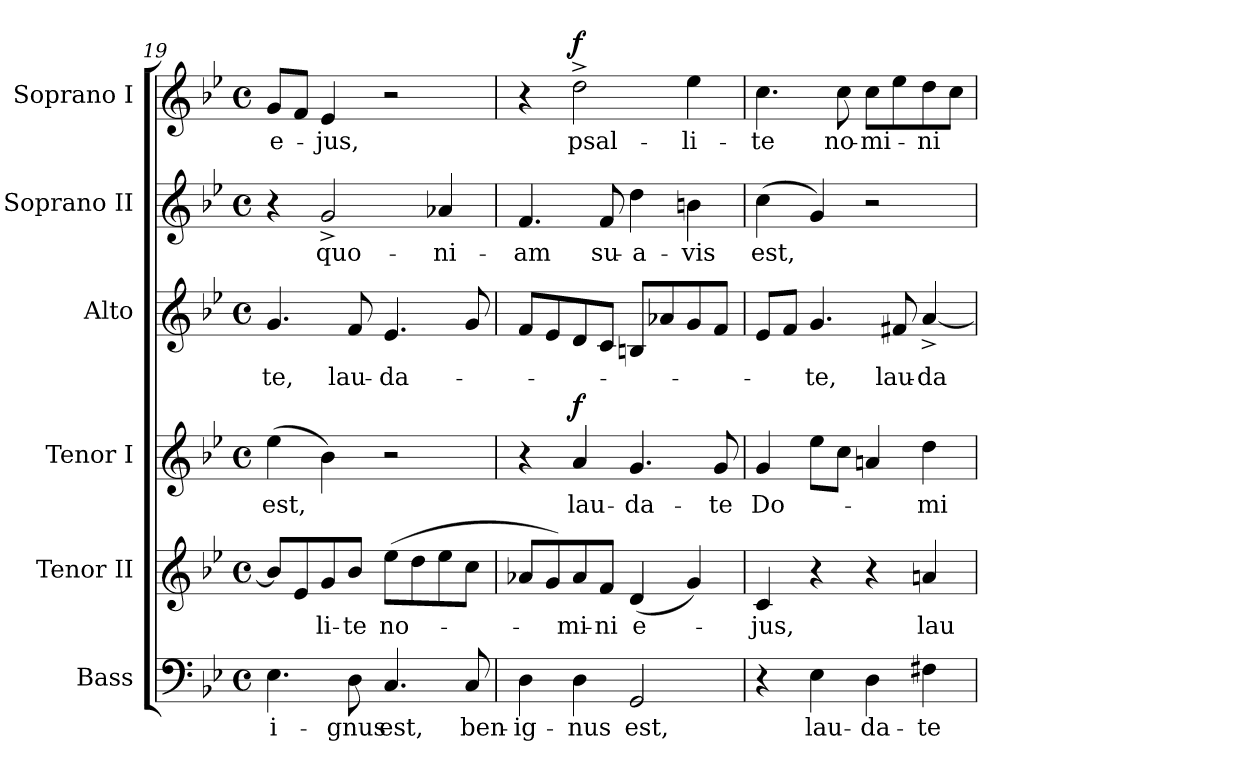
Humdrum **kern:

**kern	**text	**kern	**text	**kern	**text	**dynam	**kern	**text	**kern	**text	**kern	**text	**dynam
*part6	*part6	*part5	*part5	*part4	*part4	*part4	*part3	*part3	*part2	*part2	*part1	*part1	*part1
*staff6	*staff6	*staff5	*staff5	*staff4	*staff4	*staff4	*staff3	*staff3	*staff2	*staff2	*staff1	*staff1	*staff1
*I"Bass	*	*I"Tenor II	*	*I"Tenor I	*	*	*I"Alto	*	*I"Soprano II	*	*I"Soprano I	*	*
*I'B.	*	*I'T. II	*	*I'T. I	*	*	*I'A.	*	*I'S. II	*	*I'S. I	*	*
*clefF4	*	*clefG2	*	*clefG2	*	*	*clefG2	*	*clefG2	*	*clefG2	*	*
*	*	*ITrd7c12	*	*ITrd7c12	*	*	*	*	*	*	*	*	*
*k[b-e-]	*	*k[b-e-]	*	*k[b-e-]	*	*	*k[b-e-]	*	*k[b-e-]	*	*k[b-e-]	*	*
*B-:	*	*B-:	*	*B-:	*	*	*B-:	*	*B-:	*	*B-:	*	*
*M4/4	*	*M4/4	*	*M4/4	*	*	*M4/4	*	*M4/4	*	*M4/4	*	*
*met(c)	*	*met(c)	*	*met(c)	*	*	*met(c)	*	*met(c)	*	*met(c)	*	*
=19	=19	=19	=19	=19	=19	=19	=19	=19	=19	=19	=19	=19	=19
!	!LO:LY:b:color=#000000	!	!	!	!	!	!	!	!	!	!	!	!
!	!	!	!	!	!LO:LY:b:color=#000000	!	!	!	!	!	!	!	!
!	!	!	!	!	!	!	!	!LO:LY:b:color=#000000	!	!	!	!	!
!	!	!	!	!	!	!	!	!	!	!	!	!LO:LY:b:color=#000000	!
4.E-i\	-i-	8B-i/L]	.	(4e-i\	est,	.	4.gi/	-te,	4r	.	8gi/L	e-	.
.	.	8E-i/	.	.	.	.	.	.	.	.	8fi/J	.	.
!	!	!	!LO:LY:b:color=#000000	!	!	!	!	!	!	!	!	!	!
!	!	!	!	!	!	!	!	!	!	!LO:LY:b:color=#000000	!	!	!
!	!	!	!	!	!	!	!	!	!	!	!	!LO:LY:b:color=#000000	!
.	.	8Gi/	-li-	4B-i\)	.	.	.	.	2g^i/	quo-	4e-i/	-jus,	.
!	!LO:LY:b:color=#000000	!	!	!	!	!	!	!	!	!	!	!	!
!	!	!	!LO:LY:b:color=#000000	!	!	!	!	!	!	!	!	!	!
!	!	!	!	!	!	!	!	!LO:LY:b:color=#000000	!	!	!	!	!
8Di\	-gnus	8B-i/J	-te	.	.	.	8fi/	lau-	.	.	.	.	.
!	!LO:LY:b:color=#000000	!	!	!	!	!	!	!	!	!	!	!	!
!	!	!	!LO:LY:b:color=#000000	!	!	!	!	!	!	!	!	!	!
!	!	!	!	!	!	!	!	!LO:LY:b:color=#000000	!	!	!	!	!
4.Ci/	est,	(8e-i\L	no-	2r	.	.	4.e-i/	-da-	.	.	2r	.	.
.	.	8di\	.	.	.	.	.	.	.	.	.	.	.
!	!	!	!	!	!	!	!	!	!	!LO:LY:b:color=#000000	!	!	!
.	.	8e-i\	.	.	.	.	.	.	4a-Xi/	-ni-	.	.	.
!	!LO:LY:b:color=#000000	!	!	!	!	!	!	!	!	!	!	!	!
8Ci/	ben-	8ci\J	.	.	.	.	8gi/	.	.	.	.	.	.
!!LO:LB:g=z
=20	=20	=20	=20	=20	=20	=20	=20	=20	=20	=20	=20	=20	=20
!	!LO:LY:b:color=#000000	!	!	!	!	!	!	!	!	!	!	!	!
!	!	!	!	!	!	!	!	!	!	!LO:LY:b:color=#000000	!	!	!
4Di\	-ig-	8A-Xi/L	.	4r	.	.	8fi/L	.	4.fi/	-am	4r	.	.
.	.	8Gi/)	.	.	.	.	8e-i/	.	.	.	.	.	.
!	!LO:LY:b:color=#000000	!	!	!	!	!	!	!	!	!	!	!	!
!	!	!	!LO:LY:b:color=#000000	!	!	!	!	!	!	!	!	!	!
!	!	!	!	!	!LO:LY:b:color=#000000	!	!	!	!	!	!	!	!
!	!	!	!	!	!	!	!	!	!	!	!	!LO:LY:b:color=#000000	!
4Di\	-nus	8A-i/	-mi-	4Ai/	lau-	f	8di/	.	.	.	2dd^i\	psal-	f
!	!	!	!LO:LY:b:color=#000000	!	!	!	!	!	!	!	!	!	!
!	!	!	!	!	!	!	!	!	!	!LO:LY:b:color=#000000	!	!	!
.	.	8Fi/J	-ni	.	.	.	8ci/J	.	8fi/	su-	.	.	.
!	!LO:LY:b:color=#000000	!	!	!	!	!	!	!	!	!	!	!	!
!	!	!	!LO:LY:b:color=#000000	!	!	!	!	!	!	!	!	!	!
!	!	!	!	!	!LO:LY:b:color=#000000	!	!	!	!	!	!	!	!
!	!	!	!	!	!	!	!	!	!	!LO:LY:b:color=#000000	!	!	!
2GGi/	est,	(4Di/	e-	4.Gi/	-da-	.	8Bni/L	.	4ddi\	-a-	.	.	.
.	.	.	.	.	.	.	8a-Xi/	.	.	.	.	.	.
!	!	!	!	!	!	!	!	!	!	!LO:LY:b:color=#000000	!	!	!
!	!	!	!	!	!	!	!	!	!	!	!	!LO:LY:b:color=#000000	!
.	.	4Gi/)	.	.	.	.	8gi/	.	4bni\	-vis	4ee-i\	-li-	.
!	!	!	!	!	!LO:LY:b:color=#000000	!	!	!	!	!	!	!	!
.	.	.	.	8Gi/	-te	.	8fi/J	.	.	.	.	.	.
=21	=21	=21	=21	=21	=21	=21	=21	=21	=21	=21	=21	=21	=21
!	!	!	!LO:LY:b:color=#000000	!	!	!	!	!	!	!	!	!	!
!	!	!	!	!	!LO:LY:b:color=#000000	!	!	!	!	!	!	!	!
!	!	!	!	!	!	!	!	!	!	!LO:LY:b:color=#000000	!	!	!
!	!	!	!	!	!	!	!	!	!	!	!	!LO:LY:b:color=#000000	!
4r	.	4Ci/	-jus,	4Gi/	Do-	.	8e-i/L	.	(4cci\	est,	4.cci\	-te	.
.	.	.	.	.	.	.	8fi/J	.	.	.	.	.	.
!	!LO:LY:b:color=#000000	!	!	!	!	!	!	!	!	!	!	!	!
!	!	!	!	!	!	!	!	!LO:LY:b:color=#000000	!	!	!	!	!
4E-i\	lau-	4r	.	8e-i\L	.	.	4.gi/	-te,	4gi/)	.	.	.	.
!	!	!	!	!	!	!	!	!	!	!	!	!LO:LY:b:color=#000000	!
.	.	.	.	8ci\J	.	.	.	.	.	.	8cci\	no-	.
!	!LO:LY:b:color=#000000	!	!	!	!	!	!	!	!	!	!	!	!
!	!	!	!	!	!	!	!	!	!	!	!	!LO:LY:b:color=#000000	!
4Di\	-da-	4r	.	4Ani/	.	.	.	.	2r	.	8cci\L	-mi-	.
!	!	!	!	!	!	!	!	!LO:LY:b:color=#000000	!	!	!	!	!
.	.	.	.	.	.	.	8f#Xi/	lau-	.	.	8ee-i\	.	.
!	!LO:LY:b:color=#000000	!	!	!	!	!	!	!	!	!	!	!	!
!	!	!	!LO:LY:b:color=#000000	!	!	!	!	!	!	!	!	!	!
!	!	!	!	!	!LO:LY:b:color=#000000	!	!	!	!	!	!	!	!
!	!	!	!	!	!	!	!	!LO:LY:b:color=#000000	!	!	!	!	!
!	!	!	!	!	!	!	!	!	!	!	!	!LO:LY:b:color=#000000	!
4F#Xi\	-te	4Ani/	lau-	4di\	-mi-	.	[<4a^i/	-da-	.	.	8ddi\	-ni	.
.	.	.	.	.	.	.	.	.	.	.	8cci\J	.	.
=	=	=	=	=	=	=	=	=	=	=	=	=	=
*-	*-	*-	*-	*-	*-	*-	*-	*-	*-	*-	*-	*-	*-
